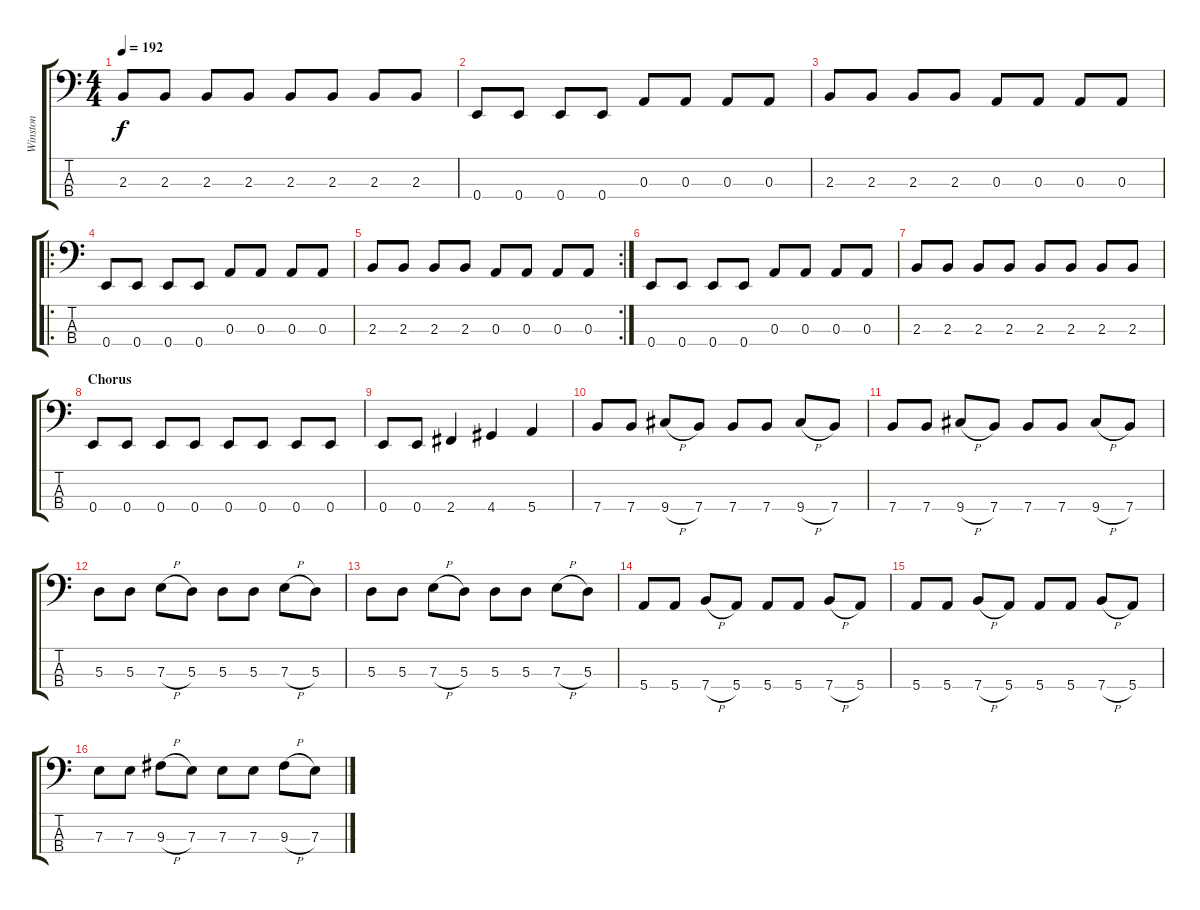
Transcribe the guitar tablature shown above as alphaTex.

\track ("Winston" "Winston") {instrument electricbasspick}
\staff {score tabs}
\tuning (G2 D2 A1 E1) {hide}
\ts (4 4)
\tempo 192
\clef f4
\ks c
2.3.8{dy f} 2.3.8 2.3.8 2.3.8 2.3.8 2.3.8 2.3.8 2.3.8 |
0.4.8 0.4.8 0.4.8 0.4.8 0.3.8 0.3.8 0.3.8 0.3.8 |
2.3.8 2.3.8 2.3.8 2.3.8 0.3.8 0.3.8 0.3.8 0.3.8 |
\ro
0.4.8 0.4.8 0.4.8 0.4.8 0.3.8 0.3.8 0.3.8 0.3.8 |
\rc 2
2.3.8 2.3.8 2.3.8 2.3.8 0.3.8 0.3.8 0.3.8 0.3.8 |
0.4.8 0.4.8 0.4.8 0.4.8 0.3.8 0.3.8 0.3.8 0.3.8 |
2.3.8 2.3.8 2.3.8 2.3.8 2.3.8 2.3.8 2.3.8 2.3.8 |
\section ("" "Chorus")
0.4.8 0.4.8 0.4.8 0.4.8 0.4.8 0.4.8 0.4.8 0.4.8 |
0.4.8 0.4.8 2.4.4 4.4.4 5.4.4 |
7.4.8 7.4.8 9.4{h}.8 7.4.8 7.4.8 7.4.8 9.4{h}.8 7.4.8 |
7.4.8 7.4.8 9.4{h}.8 7.4.8 7.4.8 7.4.8 9.4{h}.8 7.4.8 |
5.3.8 5.3.8 7.3{h}.8 5.3.8 5.3.8 5.3.8 7.3{h}.8 5.3.8 |
5.3.8 5.3.8 7.3{h}.8 5.3.8 5.3.8 5.3.8 7.3{h}.8 5.3.8 |
5.4.8 5.4.8 7.4{h}.8 5.4.8 5.4.8 5.4.8 7.4{h}.8 5.4.8 |
5.4.8 5.4.8 7.4{h}.8 5.4.8 5.4.8 5.4.8 7.4{h}.8 5.4.8 |
7.3.8 7.3.8 9.3{h}.8 7.3.8 7.3.8 7.3.8 9.3{h}.8 7.3.8
